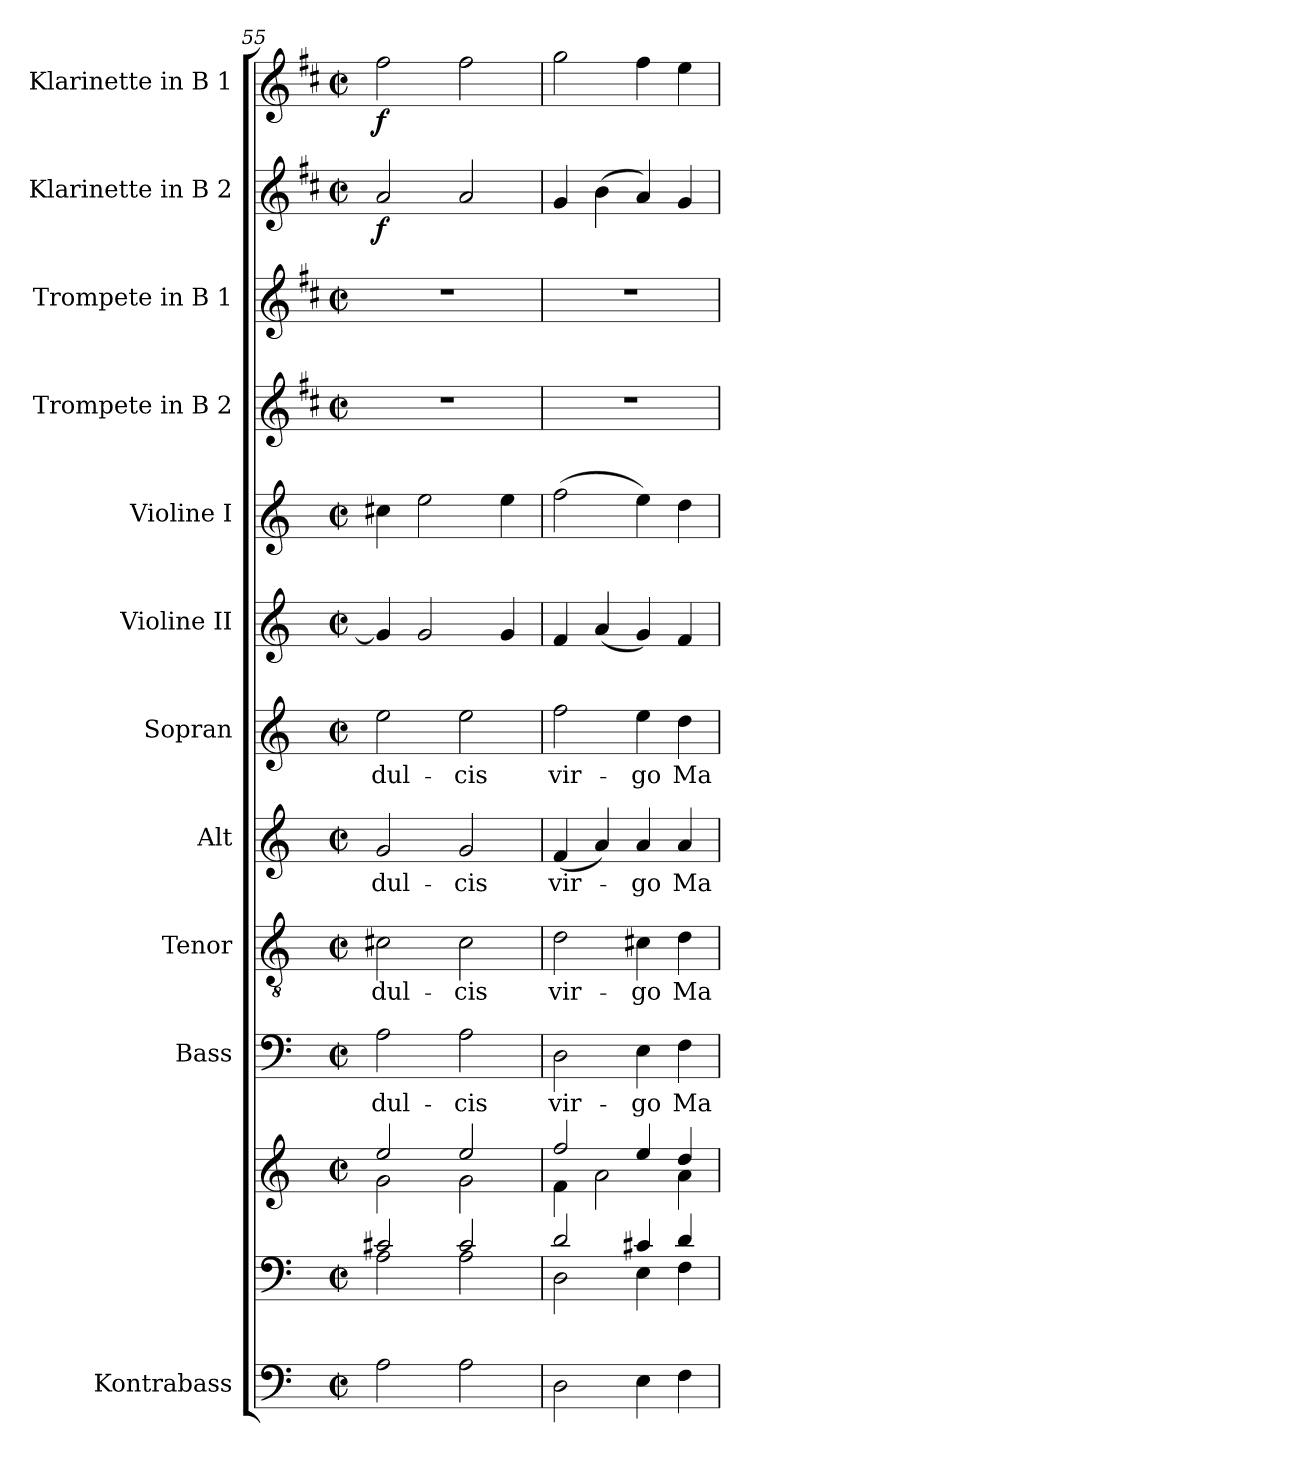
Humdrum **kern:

**kern	**kern	**kern	**kern	**text	**kern	**text	**kern	**text	**kern	**text	**kern	**kern	**kern	**kern	**kern	**dynam	**kern	**dynam
*part12	*part11	*part11	*part10	*part10	*part9	*part9	*part8	*part8	*part7	*part7	*part6	*part5	*part4	*part3	*part2	*part2	*part1	*part1
*staff13	*staff12	*staff11	*staff10	*staff10	*staff9	*staff9	*staff8	*staff8	*staff7	*staff7	*staff6	*staff5	*staff4	*staff3	*staff2	*staff2	*staff1	*staff1
*I"Kontrabass	*	*	*I"Bass	*	*I"Tenor	*	*I"Alt	*	*I"Sopran	*	*I"Violine II	*I"Violine I	*I"Trompete in B 2	*I"Trompete in B 1	*I"Klarinette in B 2	*	*I"Klarinette in B 1	*
*I'Kb.	*	*	*I'B	*	*I'T	*	*I'A	*	*I'S	*	*I'Vl. II	*I'Vl. I	*	*	*	*	*	*
*clefF4	*clefF4	*clefG2	*clefF4	*	*clefGv2	*	*clefG2	*	*clefG2	*	*clefG2	*clefG2	*clefG2	*clefG2	*clefG2	*	*clefG2	*
*ITrd7c12	*	*	*	*	*	*	*	*	*	*	*	*	*ITrd1c2	*ITrd1c2	*ITrd1c2	*	*ITrd1c2	*
*k[]	*k[]	*k[]	*k[]	*	*k[]	*	*k[]	*	*k[]	*	*k[]	*k[]	*k[]	*k[]	*k[]	*	*k[]	*
*C:	*C:	*C:	*C:	*	*C:	*	*C:	*	*C:	*	*C:	*C:	*C:	*C:	*C:	*	*C:	*
*M2/2	*M2/2	*M2/2	*M2/2	*	*M2/2	*	*M2/2	*	*M2/2	*	*M2/2	*M2/2	*M2/2	*M2/2	*M2/2	*	*M2/2	*
*met(c|)	*met(c|)	*met(c|)	*met(c|)	*	*met(c|)	*	*met(c|)	*	*met(c|)	*	*met(c|)	*met(c|)	*met(c|)	*met(c|)	*met(c|)	*	*met(c|)	*
=55	=55	=55	=55	=55	=55	=55	=55	=55	=55	=55	=55	=55	=55	=55	=55	=55	=55	=55
*	*^	*^	*	*	*	*	*	*	*	*	*	*	*	*	*	*	*	*
!	!	!	!	!	!	!LO:LY:b	!	!LO:LY:b	!	!LO:LY:b	!	!LO:LY:b	!	!	!	!	!	!LO:DY:b	!	!LO:DY:b
2AA\	2c#X/	2A\	2ee/	2g\	2A\	dul-	2c#X\	dul-	2g/	dul-	2ee\	dul-	4g/]	4cc#X\	1r	1r	2g/	f	2ee\	f
.	.	.	.	.	.	.	.	.	.	.	.	.	2g/	2ee\	.	.	.	.	.	.
!	!	!	!	!	!	!LO:LY:b	!	!LO:LY:b	!	!LO:LY:b	!	!LO:LY:b	!	!	!	!	!	!	!	!
2AA\	2c#/	2A\	2ee/	2g\	2A\	-cis	2c#\	-cis	2g/	-cis	2ee\	-cis	.	.	.	.	2g/	.	2ee\	.
.	.	.	.	.	.	.	.	.	.	.	.	.	4g/	4ee\	.	.	.	.	.	.
=56	=56	=56	=56	=56	=56	=56	=56	=56	=56	=56	=56	=56	=56	=56	=56	=56	=56	=56	=56	=56
!	!	!	!	!	!	!LO:LY:b	!	!LO:LY:b	!	!LO:LY:b	!	!LO:LY:b	!	!	!	!	!	!	!	!
2DD\	2d/	2D\	2ff/	4f\	2D\	vir-	2d\	vir-	(<4f/	vir-	2ff\	vir-	4f/	(>2ff\	1r	1r	4f/	.	2ff\	.
.	.	.	.	2a\	.	.	.	.	4a/)	.	.	.	(<4a/	.	.	.	(>4a\	.	.	.
!	!	!	!	!	!	!LO:LY:b	!	!LO:LY:b	!	!LO:LY:b	!	!LO:LY:b	!	!	!	!	!	!	!	!
4EE\	4c#X/	4E\	4ee/	.	4E\	-go	4c#X\	-go	4a/	-go	4ee\	-go	4g/)	4ee\)	.	.	4g/)	.	4ee\	.
!	!	!	!	!	!	!LO:LY:b	!	!LO:LY:b	!	!LO:LY:b	!	!LO:LY:b	!	!	!	!	!	!	!	!
4FF\	4d/	4F\	4dd/	4a\	4F\	Ma-	4d\	Ma-	4a/	Ma-	4dd\	Ma-	4f/	4dd\	.	.	4f/	.	4dd\	.
*	*v	*v	*	*	*	*	*	*	*	*	*	*	*	*	*	*	*	*	*	*
*	*	*v	*v	*	*	*	*	*	*	*	*	*	*	*	*	*	*	*	*
=	=	=	=	=	=	=	=	=	=	=	=	=	=	=	=	=	=	=
*-	*-	*-	*-	*-	*-	*-	*-	*-	*-	*-	*-	*-	*-	*-	*-	*-	*-	*-
